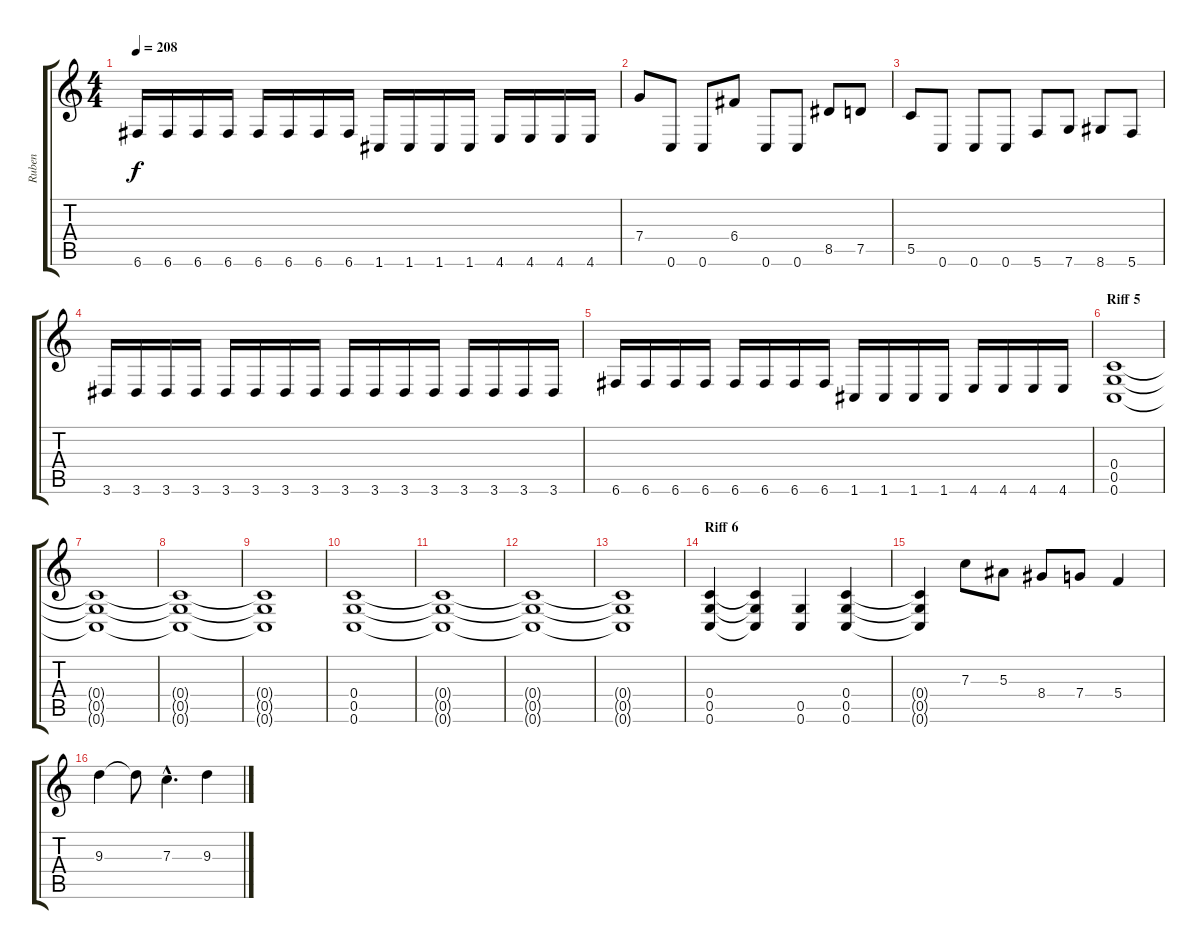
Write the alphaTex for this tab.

\track ("Ruben" "Ruben") {instrument distortionguitar}
\staff {score tabs}
\tuning (D4 A3 F3 C3 G2 C2) {hide}
\ts (4 4)
\tempo 208
\clef g2
\ks c
6.6.16{dy f} 6.6.16 6.6.16 6.6.16 6.6.16 6.6.16 6.6.16 6.6.16 1.6.16 1.6.16 1.6.16 1.6.16 4.6.16 4.6.16 4.6.16 4.6.16 |
7.4.8 0.6.8 0.6.8 6.4.8 0.6.8 0.6.8 8.5.8 7.5.8 |
5.5.8 0.6.8 0.6.8 0.6.8 5.6.8 7.6.8 8.6.8 5.6.8 |
3.6.16 3.6.16 3.6.16 3.6.16 3.6.16 3.6.16 3.6.16 3.6.16 3.6.16 3.6.16 3.6.16 3.6.16 3.6.16 3.6.16 3.6.16 3.6.16 |
6.6.16 6.6.16 6.6.16 6.6.16 6.6.16 6.6.16 6.6.16 6.6.16 1.6.16 1.6.16 1.6.16 1.6.16 4.6.16 4.6.16 4.6.16 4.6.16 |
\section ("" "Riff 5")
(0.4 0.5 0.6).1 |
(0.4{t} 0.5{t} 0.6{t}).1 |
(0.4{t} 0.5{t} 0.6{t}).1 |
(0.4{t} 0.5{t} 0.6{t}).1 |
(0.4 0.5 0.6).1 |
(0.4{t} 0.5{t} 0.6{t}).1 |
(0.4{t} 0.5{t} 0.6{t}).1 |
(0.4{t} 0.5{t} 0.6{t}).1 |
\section ("" "Riff 6")
(0.4 0.5 0.6).4 (0.4{t} 0.5{t} 0.6{t}).4 (0.5 0.6).4 (0.4 0.5 0.6).4 |
(0.4{t} 0.5{t} 0.6{t}).4 7.3.8 5.3.8 8.4.8 7.4.8 5.4.4 |
9.3.4 9.3{t}.8 7.3{hac}.4{d} 9.3.4
